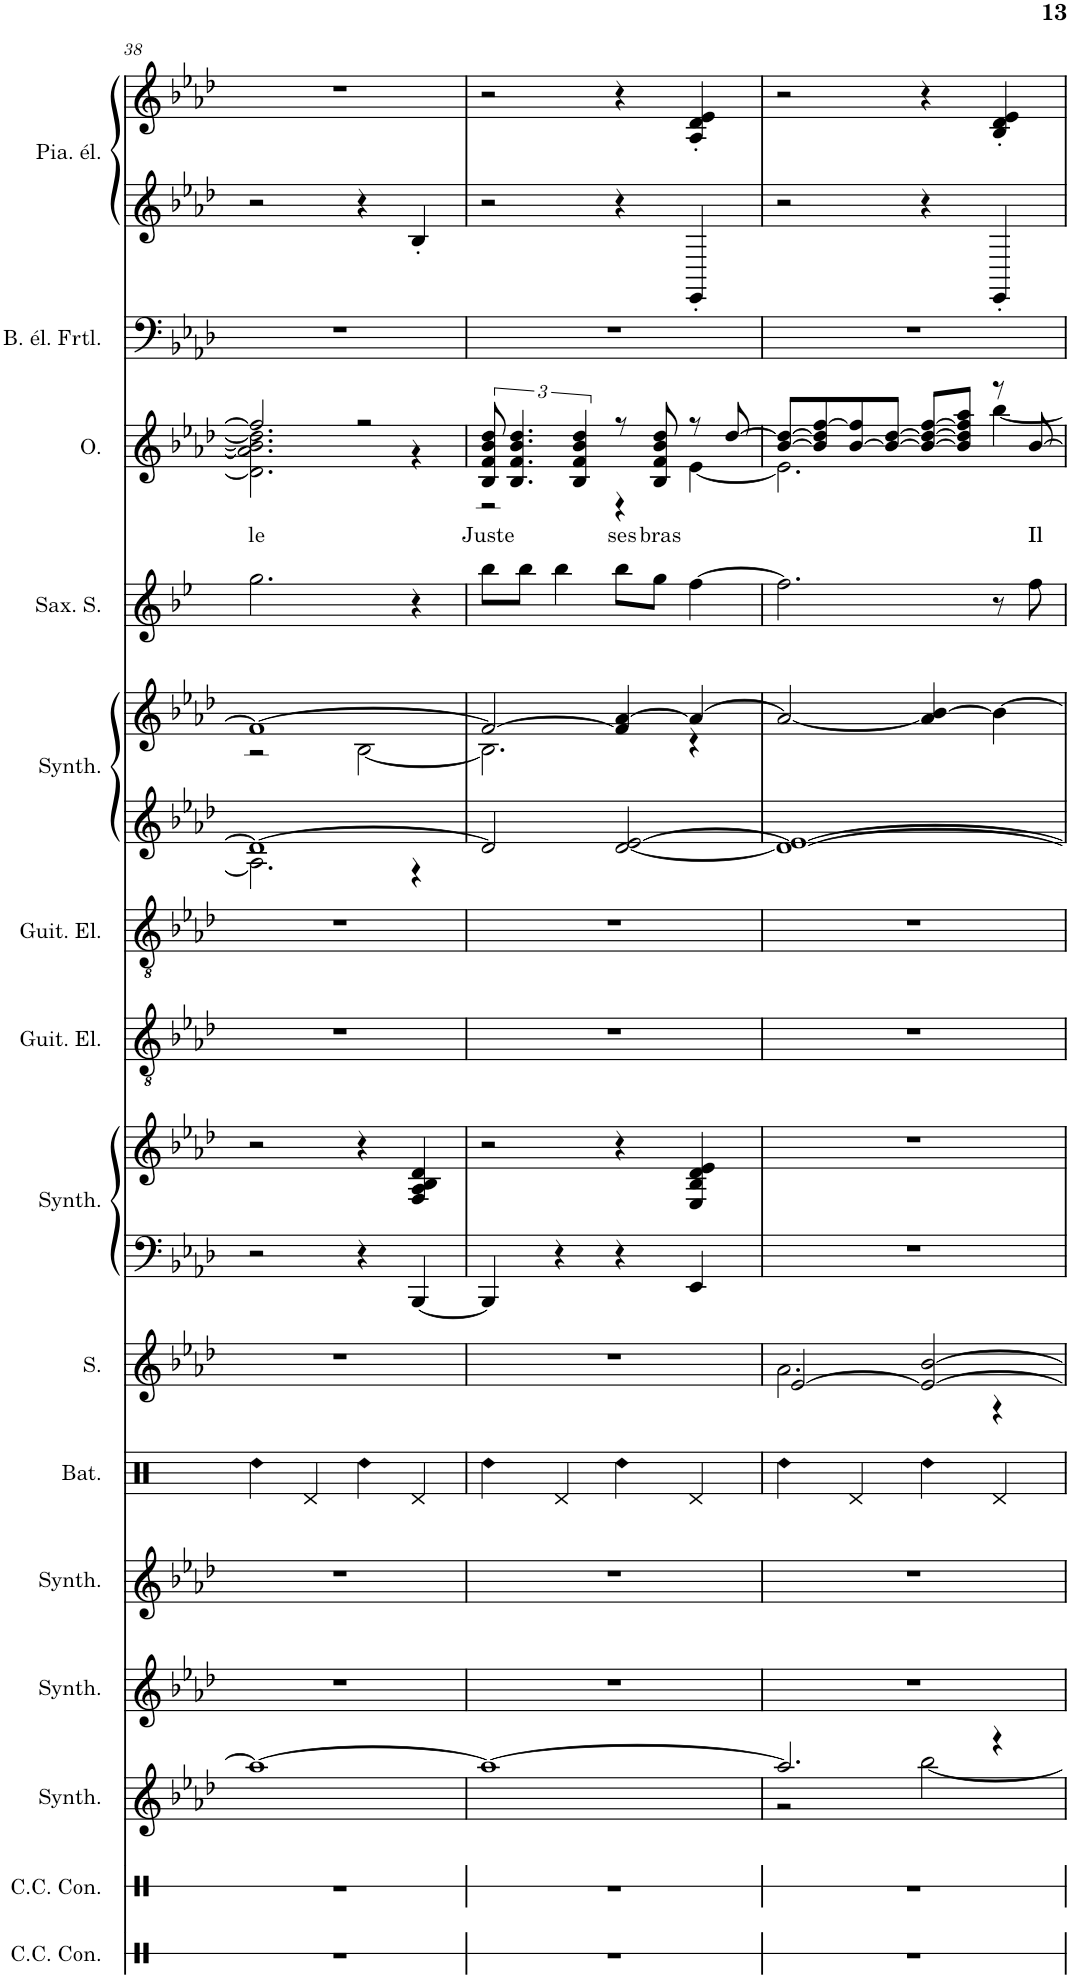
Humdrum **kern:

**kern	**kern	**kern	**kern	**kern	**kern	**kern	**kern	**kern	**kern	**kern	**kern	**kern	**kern	**kern	**text	**kern	**kern	**kern
*part15	*part14	*part13	*part12	*part11	*part10	*part9	*part8	*part8	*part7	*part6	*part5	*part5	*part4	*part3	*part3	*part2	*part1	*part1
*staff18	*staff17	*staff16	*staff15	*staff14	*staff13	*staff12	*staff11	*staff10	*staff9	*staff8	*staff7	*staff6	*staff5	*staff4	*staff4	*staff3	*staff2	*staff1
*I"Caisse claire de concert	*I"Caisse claire de concert	*I"Synthétiseur Pad	*I"Synthétiseur de dents de scie	*I"Synthétiseur d'effets	*I"Batterie	*I"Soprano	*I"Synthétiseur Pad	*	*I"Guitare électrique	*I"Guitare électrique	*I"Synthétiseur d'instruments à cordes	*	*I"Saxophone Soprano	*I"Oud	*	*I"Basse électrique fretless	*I"Piano électrique	*
*I'C.C. Con.	*I'C.C. Con.	*I'Synth.	*I'Synth.	*I'Synth.	*I'Bat.	*I'S.	*I'Synth.	*	*I'Guit. El.	*I'Guit. El.	*I'Synth.	*	*I'Sax. S.	*I'O.	*	*I'B. él. Frtl.	*I'Pia. él.	*
!!LO:PB:g=z
*clefX	*clefX	*clefG2	*clefG2	*clefG2	*clefX	*clefG2	*clefF4	*clefG2	*clefGv2	*clefGv2	*clefG2	*clefG2	*clefG2	*clefG2	*	*clefF4	*clefG2	*clefG2
*	*	*	*	*	*	*	*	*	*	*	*	*	*Trd1c2	*Trd7c12	*	*Trd7c12	*	*
*k[b-e-a-d-]	*k[b-e-a-d-]	*k[b-e-a-d-]	*k[b-e-a-d-]	*k[b-e-a-d-]	*k[]	*k[b-e-a-d-]	*k[b-e-a-d-]	*k[b-e-a-d-]	*k[b-e-a-d-]	*k[b-e-a-d-]	*k[b-e-a-d-]	*k[b-e-a-d-]	*k[b-e-]	*k[b-e-a-d-]	*	*k[b-e-a-d-]	*k[b-e-a-d-]	*k[b-e-a-d-]
*M4/4	*M4/4	*M4/4	*M4/4	*M4/4	*M4/4	*M4/4	*M4/4	*M4/4	*M4/4	*M4/4	*M4/4	*M4/4	*M4/4	*M4/4	*	*M4/4	*M4/4	*M4/4
=38	=38	=38	=38	=38	=38	=38	=38	=38	=38	=38	=38	=38	=38	=38	=38	=38	=38	=38
!	!	!	!	!	!LO:N:head=diamond	!	!	!	!	!	!	!	!	!	!LO:LY:b	!	!	!
*	*	*	*	*	*	*	*	*	*	*	*^	*^	*	*^	*	*	*	*
1r	1r	1aa-_	1r	1r	4Rdd\	1r	2r	2r	1r	1r	1d-_	2.A-\]	1f_	2r	2.gg\	2ff/]	2.d-\] 2.a-\] 2.b-\] 2.dd-\]	le	1r	2r	1r
.	.	.	.	.	4Rd/	.	.	.	.	.	.	.	.	.	.	.	.	.	.	.	.
!	!	!	!	!	!LO:N:head=diamond	!	!	!	!	!	!	!	!	!	!	!	!	!	!	!	!
.	.	.	.	.	4Rdd\	.	4r	4r	.	.	.	.	.	[2B-\	.	2r	.	.	.	4r	.
.	.	.	.	.	4Rd/	.	[4BBB-/	4F/ 4A-/ 4B-/ 4d-/	.	.	.	4r	.	.	4r	.	4r	.	.	4B-'/	.
=39	=39	=39	=39	=39	=39	=39	=39	=39	=39	=39	=39	=39	=39	=39	=39	=39	=39	=39	=39	=39	=39
!	!	!	!	!	!LO:N:head=diamond	!	!	!	!	!	!	!	!	!	!	!	!	!LO:LY:b	!	!	!
*	*	*	*	*	*	*	*	*	*	*	*v	*v	*	*	*	*	*	*	*	*	*
1r	1r	1aa-_	1r	1r	4Rdd\	1r	4BBB-/]	2r	1r	1r	2d-/]	2f/_	2.B-\]	8bb-\L	12B-/ 12f/ 12b-/ 12dd-/	2r	Juste	1r	2r	2r
.	.	.	.	.	.	.	.	.	.	.	.	.	.	.	6.B-/ 6.f/ 6.b-/ 6.dd-/	.	.	.	.	.
.	.	.	.	.	.	.	.	.	.	.	.	.	.	8bb-\J	.	.	.	.	.	.
.	.	.	.	.	4Rd/	.	4r	.	.	.	.	.	.	4bb-\	.	.	.	.	.	.
.	.	.	.	.	.	.	.	.	.	.	.	.	.	.	6B-/ 6f/ 6b-/ 6dd-/	.	.	.	.	.
!	!	!	!	!	!LO:N:head=diamond	!	!	!	!	!	!	!	!	!	!	!	!LO:LY:b	!	!	!
.	.	.	.	.	4Rdd\	.	4r	4r	.	.	[2d-/ [2e-/	4f/] [4a-/	.	8bb-\L	8r	4r	ses	.	4r	4r
!	!	!	!	!	!	!	!	!	!	!	!	!	!	!	!	!	!LO:LY:b	!	!	!
.	.	.	.	.	.	.	.	.	.	.	.	.	.	8gg\J	8B-/ 8f/ 8b-/ 8dd-/	.	bras	.	.	.
.	.	.	.	.	4Rd/	.	4EE-/	4E-/ 4B-/ 4d-/ 4e-/	.	.	.	4a-/_	4r	[4ff\	8r	[4e-\	.	.	4EE-'/	4A-/' 4d-/' 4e-/'
.	.	.	.	.	.	.	.	.	.	.	.	.	.	.	[8dd-/	.	.	.	.	.
*	*	*	*	*	*	*	*	*	*	*	*	*v	*v	*	*	*	*	*	*	*
=40	=40	=40	=40	=40	=40	=40	=40	=40	=40	=40	=40	=40	=40	=40	=40	=40	=40	=40	=40
*	*	*^	*	*	*	*	*	*	*	*	*	*	*	*	*	*	*	*	*
!	!	!	!	!	!	!LO:N:head=diamond	!	!	!	!	!	!	!	!	!	!	!	!	!	!
*	*	*	*	*	*	*	*^	*	*	*	*	*	*	*	*	*	*	*	*	*
1r	1r	2.aa-/]	2r	1r	1r	4Rdd\	[2e-/	2.a-\	1r	1r	1r	1r	1d-_ 1e-_	2a-/_	2.ff\]	[8b-/ 8dd-/_L	2.e-\]	.	1r	2r	2r
.	.	.	.	.	.	.	.	.	.	.	.	.	.	.	.	8b-/] 8dd-/] [8ff/	.	.	.	.	.
.	.	.	.	.	.	4Rd/	.	.	.	.	.	.	.	.	.	[8b-/ 8ff/]	.	.	.	.	.
.	.	.	.	.	.	.	.	.	.	.	.	.	.	.	.	8b-/_ [8dd-/J	.	.	.	.	.
!	!	!	!	!	!	!LO:N:head=diamond	!	!	!	!	!	!	!	!	!	!	!	!	!	!	!
.	.	.	[2bb-\	.	.	4Rdd\	2e-/_ [2b-/	.	.	.	.	.	.	4a-/] [4b-/	.	8b-/_ 8dd-/_ [8ff/L	.	.	.	4r	4r
.	.	.	.	.	.	.	.	.	.	.	.	.	.	.	.	8b-/] 8dd-/] 8ff/] 8aa-/J	.	.	.	.	.
.	.	4r	.	.	.	4Rd/	.	4r	.	.	.	.	.	4b-\_	8r	8r	[4bb-\	.	.	4EE-'/	4B-/' 4d-/' 4e-/'
!	!	!	!	!	!	!	!	!	!	!	!	!	!	!	!	!	!	!LO:LY:b	!	!	!
.	.	.	.	.	.	.	.	.	.	.	.	.	.	.	8ff\	[8b-/	.	Il	.	.	.
*	*	*v	*v	*	*	*	*v	*v	*	*	*	*	*	*	*	*v	*v	*	*	*	*
=	=	=	=	=	=	=	=	=	=	=	=	=	=	=	=	=	=	=
*-	*-	*-	*-	*-	*-	*-	*-	*-	*-	*-	*-	*-	*-	*-	*-	*-	*-	*-
